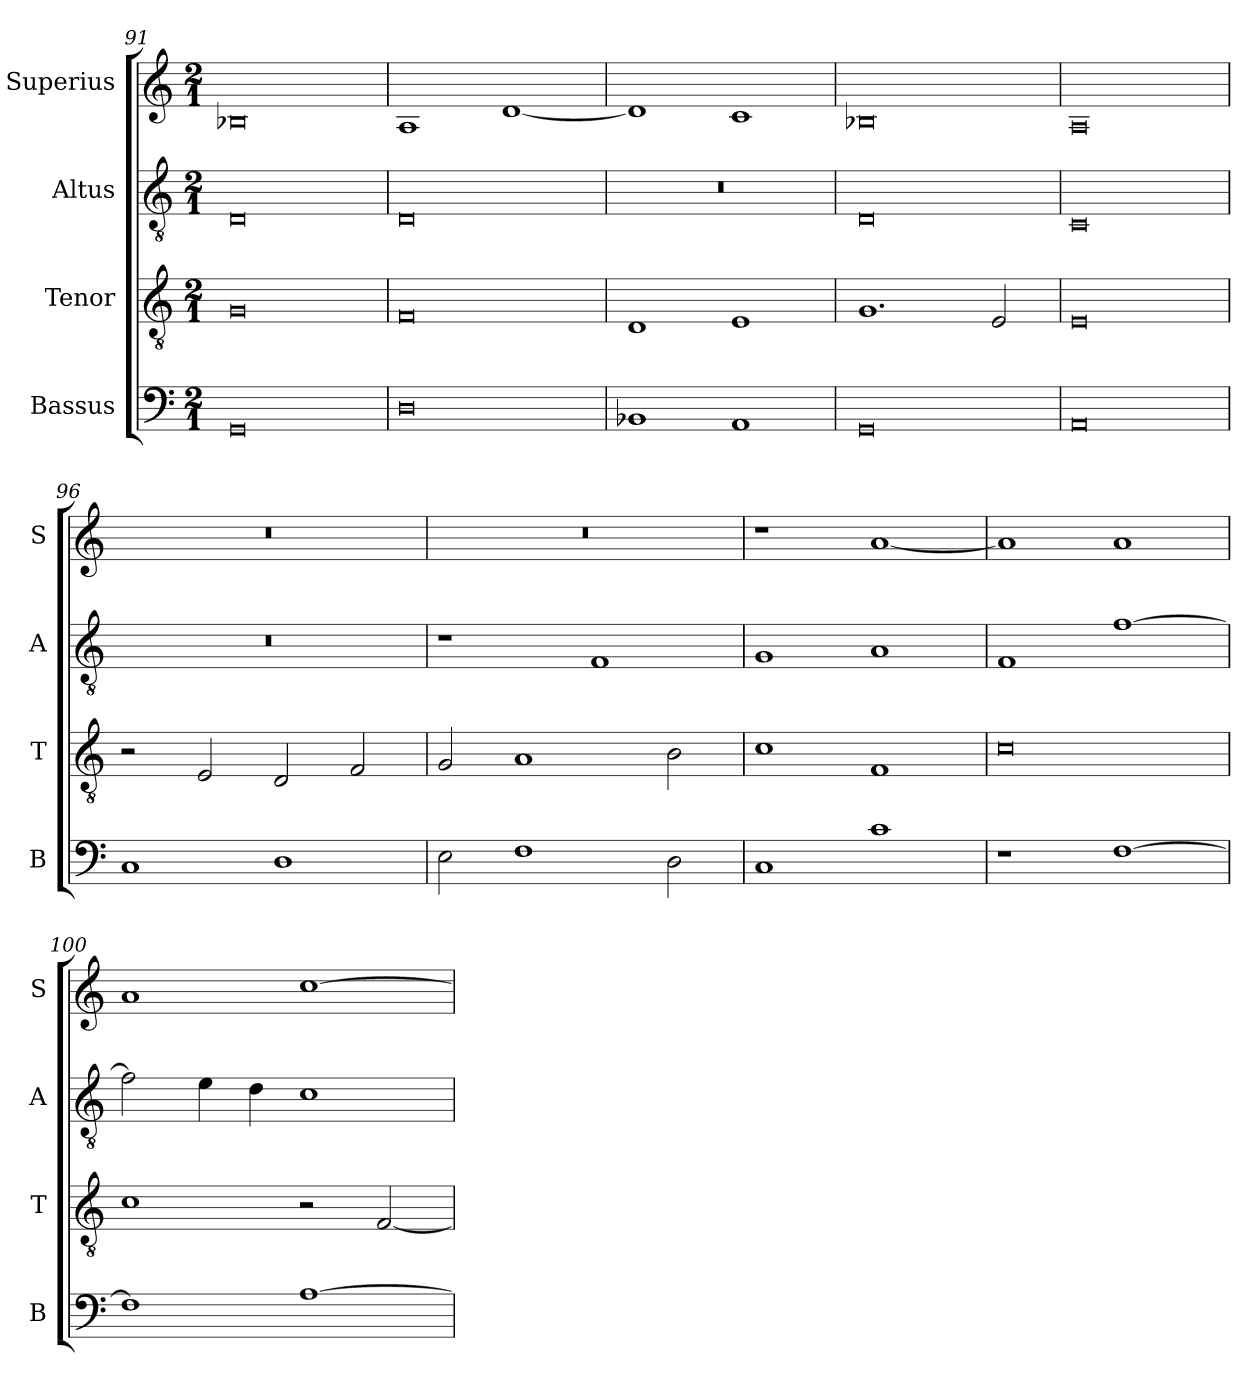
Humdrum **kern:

**kern	**kern	**kern	**kern
*part4	*part3	*part2	*part1
*staff4	*staff3	*staff2	*staff1
*I"Bassus	*I"Tenor	*I"Altus	*I"Superius
*I'B	*I'T	*I'A	*I'S
*clefF4	*clefGv2	*clefGv2	*clefG2
*k[]	*k[]	*k[]	*k[]
*M2/1	*M2/1	*M2/1	*M2/1
=91	=91	=91	=91
0GG	0G	0D	0B-X
=92	=92	=92	=92
0D	0F	0D	1A
.	.	.	[1d
=93	=93	=93	=93
1BB-X	1D	0r	1d]
1AA	1E	.	1c
=94	=94	=94	=94
0GG	1.G	0D	0B-X
.	2E/	.	.
=95	=95	=95	=95
0AA	0E	0C	0A
=96	=96	=96	=96
1C	2r	0r	0r
.	2E/	.	.
1D	2D/	.	.
.	2F/	.	.
=97	=97	=97	=97
2E\	2G/	1r	0r
1F	1A	.	.
.	.	1F	.
2D\	2B\	.	.
=98	=98	=98	=98
1C	1c	1G	1r
1c	1F	1A	[1a
=99	=99	=99	=99
1r	0c	1F	1a]
[1F	.	[1f	1a
=100	=100	=100	=100
1F]	1c	2f\]	1a
.	.	4e\	.
.	.	4d\	.
[1A	2r	1c	[1cc
.	[2F/	.	.
=	=	=	=
*-	*-	*-	*-
